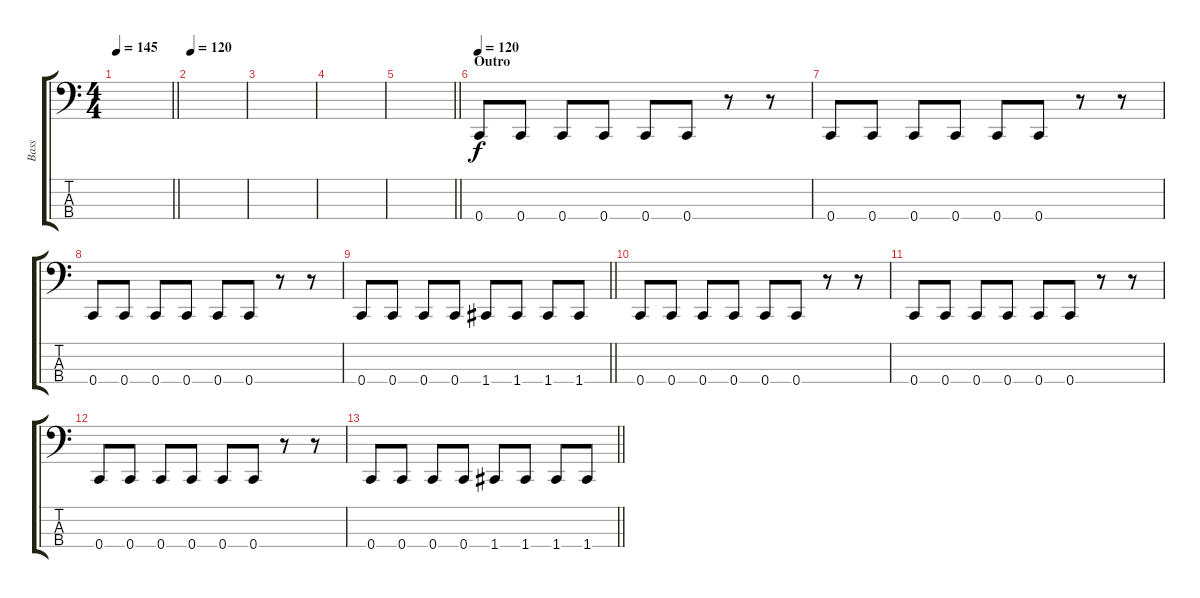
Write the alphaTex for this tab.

\track ("Bass" "Bass") {instrument electricbasspick}
\staff {score tabs}
\tuning (F2 C2 G1 C1) {hide}
\ts (4 4)
\tempo 145
\clef f4
\barLineRight lightlight
\ks c
|
\tempo 120
|
|
|
\barLineRight lightlight
|
\section ("" "Outro")
\tempo 120
0.4.8 0.4.8 0.4.8 0.4.8 0.4.8 0.4.8 r.8 r.8 |
0.4.8 0.4.8 0.4.8 0.4.8 0.4.8 0.4.8 r.8 r.8 |
0.4.8 0.4.8 0.4.8 0.4.8 0.4.8 0.4.8 r.8 r.8 |
\barLineRight lightlight
0.4.8 0.4.8 0.4.8 0.4.8 1.4.8 1.4.8 1.4.8 1.4.8 |
0.4.8 0.4.8 0.4.8 0.4.8 0.4.8 0.4.8 r.8 r.8 |
0.4.8 0.4.8 0.4.8 0.4.8 0.4.8 0.4.8 r.8 r.8 |
0.4.8 0.4.8 0.4.8 0.4.8 0.4.8 0.4.8 r.8 r.8 |
\barLineRight lightlight
0.4.8 0.4.8 0.4.8 0.4.8 1.4.8 1.4.8 1.4.8 1.4.8
